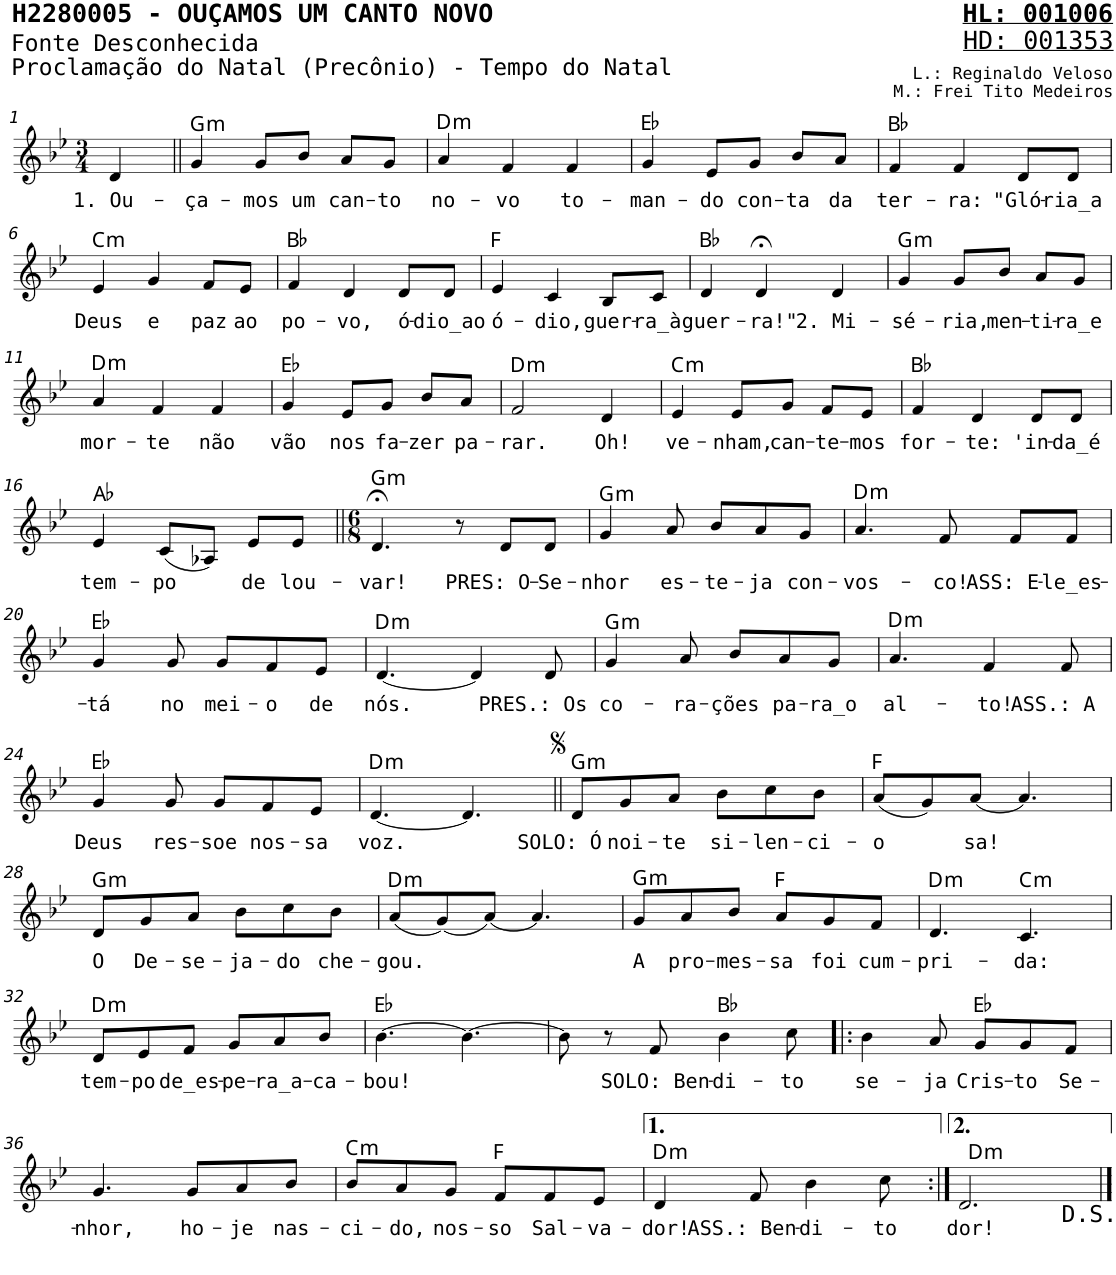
**kern	**text	**harte
*part1	*part1	*part1
*staff1	*staff1	*
*I"Voz	*	*
*I'V	*	*
*stria5	*	*
*clefG2	*	*
*k[b-e-]	*	*
*M3/4	*	*
=1	=1	=1
!	!LO:LY:b	!
4d/	1. Ou-	.
=2||	=2||	=2||
!	!LO:LY:b	!LO:H:kt=m
4g/	-ça-	G:min
!	!LO:LY:b	!
8g/L	-mos	.
!	!LO:LY:b	!
8b-/J	um	.
!	!LO:LY:b	!
8a/L	can-	.
!	!LO:LY:b	!
8g/J	-to	.
=3	=3	=3
!	!LO:LY:b	!LO:H:kt=m
4a/	no-	D:min
!	!LO:LY:b	!
4f/	-vo	.
!	!LO:LY:b	!
4f/	to-	.
=4	=4	=4
!	!LO:LY:b	!
4g/	-man-	Eb:maj
!	!LO:LY:b	!
8e-/L	-do	.
!	!LO:LY:b	!
8g/J	con-	.
!	!LO:LY:b	!
8b-/L	-ta	.
!	!LO:LY:b	!
8a/J	da	.
=5	=5	=5
!	!LO:LY:b	!
4f/	ter-	Bb:maj
!	!LO:LY:b	!
4f/	-ra:	.
!	!LO:LY:b	!
8d/L	"Gló-	.
!	!LO:LY:b	!
8d/J	-ria_a	.
!!LO:LB:g=z
=6	=6	=6
!	!LO:LY:b	!LO:H:kt=m
4e-/	Deus	C:min
!	!LO:LY:b	!
4g/	e	.
!	!LO:LY:b	!
8f/L	paz	.
!	!LO:LY:b	!
8e-/J	ao	.
=7	=7	=7
!	!LO:LY:b	!
4f/	po-	Bb:maj
!	!LO:LY:b	!
4d/	-vo,	.
!	!LO:LY:b	!
8d/L	ó-	.
!	!LO:LY:b	!
8d/J	-dio_ao	.
=8	=8	=8
!	!LO:LY:b	!
4e-/	ó-	F:maj
!	!LO:LY:b	!
4c/	-dio,	.
!	!LO:LY:b	!
8B-/L	guer-	.
!	!LO:LY:b	!
8c/J	-ra_à	.
=9	=9	=9
!	!LO:LY:b	!
4d/	guer-	Bb:maj
!	!LO:LY:b	!
4d;</	-ra!"	.
!	!LO:LY:b	!
4d/	2. Mi-	.
=10	=10	=10
!	!LO:LY:b	!LO:H:kt=m
4g/	-sé-	G:min
!	!LO:LY:b	!
8g/L	-ria,	.
!	!LO:LY:b	!
8b-/J	men-	.
!	!LO:LY:b	!
8a/L	-ti-	.
!	!LO:LY:b	!
8g/J	-ra_e	.
!!LO:LB:g=z
=11	=11	=11
!	!LO:LY:b	!LO:H:kt=m
4a/	mor-	D:min
!	!LO:LY:b	!
4f/	-te	.
!	!LO:LY:b	!
4f/	não	.
=12	=12	=12
!	!LO:LY:b	!
4g/	vão	Eb:maj
!	!LO:LY:b	!
8e-/L	nos	.
!	!LO:LY:b	!
8g/J	fa-	.
!	!LO:LY:b	!
8b-/L	-zer	.
!	!LO:LY:b	!
8a/J	pa-	.
=13	=13	=13
!	!LO:LY:b	!LO:H:kt=m
2f/	-rar.	D:min
!	!LO:LY:b	!
4d/	Oh!	.
=14	=14	=14
!	!LO:LY:b	!LO:H:kt=m
4e-/	ve-	C:min
!	!LO:LY:b	!
8e-/L	-nham,	.
!	!LO:LY:b	!
8g/J	can-	.
!	!LO:LY:b	!
8f/L	-te-	.
!	!LO:LY:b	!
8e-/J	-mos	.
=15	=15	=15
!	!LO:LY:b	!
4f/	for-	Bb:maj
!	!LO:LY:b	!
4d/	-te:	.
!	!LO:LY:b	!
8d/L	'in-	.
!	!LO:LY:b	!
8d/J	-da_é	.
!!LO:LB:g=z
=16	=16	=16
!	!LO:LY:b	!
4e-/	tem-	Ab:maj
!	!LO:LY:b	!
(8c/L	-po	.
8A-X/J)	.	.
!	!LO:LY:b	!
8e-/L	de	.
!	!LO:LY:b	!
8e-/J	lou-	.
=17||	=17||	=17||
*M6/8	*	*
!	!LO:LY:b	!LO:H:kt=m
4.d;</	-var!	G:min
8r	.	.
!	!LO:LY:b	!
8d/L	PRES: O-	.
!	!LO:LY:b	!
8d/J	-Se-	.
=18	=18	=18
!	!LO:LY:b	!LO:H:kt=m
4g/	-nhor	G:min
!	!LO:LY:b	!
8a/	es-	.
!	!LO:LY:b	!
8b-/L	-te-	.
!	!LO:LY:b	!
8a/	-ja	.
!	!LO:LY:b	!
8g/J	con-	.
=19	=19	=19
!	!LO:LY:b	!LO:H:kt=m
4.a/	-vos-	D:min
!	!LO:LY:b	!
8f/	-co!	.
!	!LO:LY:b	!
8f/L	ASS: E-	.
!	!LO:LY:b	!
8f/J	-le_es-	.
!!LO:LB:g=z
=20	=20	=20
!	!LO:LY:b	!
4g/	-tá	Eb:maj
!	!LO:LY:b	!
8g/	no	.
!	!LO:LY:b	!
8g/L	mei-	.
!	!LO:LY:b	!
8f/	-o	.
!	!LO:LY:b	!
8e-/J	de	.
=21	=21	=21
!	!LO:LY:b	!LO:H:kt=m
[4.d/	nós.	D:min
4d/]	.	.
!	!LO:LY:b	!
8d/	PRES.: Os	.
=22	=22	=22
!	!LO:LY:b	!LO:H:kt=m
4g/	co-	G:min
!	!LO:LY:b	!
8a/	-ra-	.
!	!LO:LY:b	!
8b-/L	-ções	.
!	!LO:LY:b	!
8a/	pa-	.
!	!LO:LY:b	!
8g/J	-ra_o	.
=23	=23	=23
!	!LO:LY:b	!LO:H:kt=m
4.a/	al-	D:min
!	!LO:LY:b	!
4f/	-to!	.
!	!LO:LY:b	!
8f/	ASS.: A	.
!!LO:LB:g=z
=24	=24	=24
!	!LO:LY:b	!
4g/	Deus	Eb:maj
!	!LO:LY:b	!
8g/	res-	.
!	!LO:LY:b	!
8g/L	-soe	.
!	!LO:LY:b	!
8f/	nos-	.
!	!LO:LY:b	!
8e-/J	-sa	.
=25	=25	=25
!	!LO:LY:b	!LO:H:kt=m
[4.d/	voz.	D:min
4.d/]	.	.
=26||	=26||	=26||
!	!LO:LY:b	!LO:H:kt=m
8d/L	SOLO: Ó	G:min
!	!LO:LY:b	!
8g/	noi-	.
!	!LO:LY:b	!
8a/J	-te	.
!	!LO:LY:b	!
8b-\L	si-	.
!	!LO:LY:b	!
8cc\	-len-	.
!	!LO:LY:b	!
8b-\J	-ci-	.
=27	=27	=27
!	!LO:LY:b	!
(8a/L	-o	F:maj
8g/)	.	.
!	!LO:LY:b	!
[8a/J	sa!	.
4.a/]	.	.
!!LO:LB:g=z
=28	=28	=28
!	!LO:LY:b	!LO:H:kt=m
8d/L	O	G:min
!	!LO:LY:b	!
8g/	De-	.
!	!LO:LY:b	!
8a/J	-se-	.
!	!LO:LY:b	!
8b-\L	-ja-	.
!	!LO:LY:b	!
8cc\	-do	.
!	!LO:LY:b	!
8b-\J	che-	.
=29	=29	=29
!	!LO:LY:b	!LO:H:kt=m
(8a/L	-gou.	D:min
(8g/)	.	.
[8a/J)	.	.
4.a/]	.	.
=30	=30	=30
!	!LO:LY:b	!LO:H:kt=m
8g/L	A	G:min
!	!LO:LY:b	!
8a/	pro-	.
!	!LO:LY:b	!
8b-/J	-mes-	.
!	!LO:LY:b	!
8a/L	-sa	F:maj
!	!LO:LY:b	!
8g/	foi	.
!	!LO:LY:b	!
8f/J	cum-	.
=31	=31	=31
!	!LO:LY:b	!LO:H:kt=m
4.d/	-pri-	D:min
!	!LO:LY:b	!LO:H:kt=m
4.c/	-da:	C:min
!!LO:LB:g=z
=32	=32	=32
!	!LO:LY:b	!LO:H:kt=m
8d/L	tem-	D:min
!	!LO:LY:b	!
8e-/	-po	.
!	!LO:LY:b	!
8f/J	de_es-	.
!	!LO:LY:b	!
8g/L	-pe-	.
!	!LO:LY:b	!
8a/	-ra_a-	.
!	!LO:LY:b	!
8b-/J	-ca-	.
=33	=33	=33
!	!LO:LY:b	!
[4.b-\	-bou!	Eb:maj
4.b-\_	.	.
=34	=34	=34
8b-\]	.	.
8r	.	.
!	!LO:LY:b	!
8f/	SOLO: Ben-	.
!	!LO:LY:b	!
4b-\	-di-	Bb:maj
!	!LO:LY:b	!
8cc\	-to	.
=35!|:	=35!|:	=35!|:
!	!LO:LY:b	!
4b-\	se-	.
!	!LO:LY:b	!
8a/	-ja	.
!	!LO:LY:b	!
8g/L	Cris-	Eb:maj
!	!LO:LY:b	!
8g/	-to	.
!	!LO:LY:b	!
8f/J	Se-	.
!!LO:LB:g=z
=36	=36	=36
!	!LO:LY:b	!
4.g/	-nhor,	.
!	!LO:LY:b	!
8g/L	ho-	.
!	!LO:LY:b	!
8a/	-je	.
!	!LO:LY:b	!
8b-/J	nas-	.
=37	=37	=37
!	!LO:LY:b	!LO:H:kt=m
8b-/L	-ci-	C:min
!	!LO:LY:b	!
8a/	-do,	.
!	!LO:LY:b	!
8g/J	nos-	.
!	!LO:LY:b	!
8f/L	-so	F:maj
!	!LO:LY:b	!
8f/	Sal-	.
!	!LO:LY:b	!
8e-/J	-va-	.
=38	=38	=38
!	!LO:LY:b	!LO:H:kt=m
4d/	-dor!	D:min
!	!LO:LY:b	!
8f/	ASS.: Ben-	.
!	!LO:LY:b	!
4b-\	-di-	.
!	!LO:LY:b	!
8cc\	-to	.
=39:|!	=39:|!	=39:|!
!	!LO:LY:b	!LO:H:kt=m
2.d/	dor!	D:min
==	==	==
*-	*-	*-
